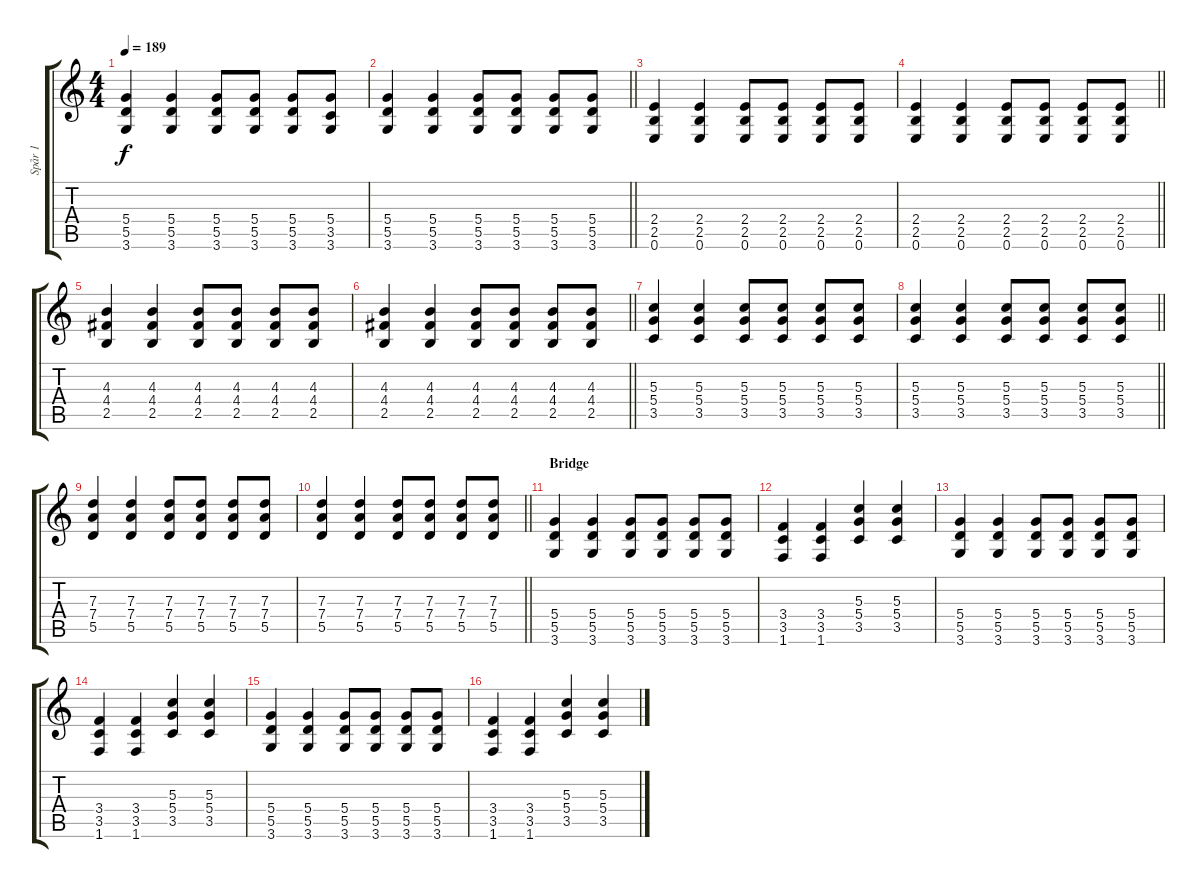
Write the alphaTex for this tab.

\track ("Spår 1" "Spår 1") {instrument acousticguitarsteel}
\staff {score tabs}
\tuning (E4 B3 G3 D3 A2 E2) {hide}
\ts (4 4)
\tempo 189
\clef g2
\ks c
(5.4 5.5 3.6).4{dy f} (5.4 5.5 3.6).4 (5.4 5.5 3.6).8 (5.4 5.5 3.6).8 (5.4 5.5 3.6).8 (5.4 3.5 3.6).8 |
\barLineRight lightlight
(5.4 5.5 3.6).4 (5.4 5.5 3.6).4 (5.4 5.5 3.6).8 (5.4 5.5 3.6).8 (5.4 5.5 3.6).8 (5.4 5.5 3.6).8 |
(2.4 2.5 0.6).4 (2.4 2.5 0.6).4 (2.4 2.5 0.6).8 (2.4 2.5 0.6).8 (2.4 2.5 0.6).8 (2.4 2.5 0.6).8 |
\barLineRight lightlight
(2.4 2.5 0.6).4 (2.4 2.5 0.6).4 (2.4 2.5 0.6).8 (2.4 2.5 0.6).8 (2.4 2.5 0.6).8 (2.4 2.5 0.6).8 |
(4.3 4.4 2.5).4 (4.3 4.4 2.5).4 (4.3 4.4 2.5).8 (4.3 4.4 2.5).8 (4.3 4.4 2.5).8 (4.3 4.4 2.5).8 |
\barLineRight lightlight
(4.3 4.4 2.5).4 (4.3 4.4 2.5).4 (4.3 4.4 2.5).8 (4.3 4.4 2.5).8 (4.3 4.4 2.5).8 (4.3 4.4 2.5).8 |
(5.3 5.4 3.5).4 (5.3 5.4 3.5).4 (5.3 5.4 3.5).8 (5.3 5.4 3.5).8 (5.3 5.4 3.5).8 (5.3 5.4 3.5).8 |
\barLineRight lightlight
(5.3 5.4 3.5).4 (5.3 5.4 3.5).4 (5.3 5.4 3.5).8 (5.3 5.4 3.5).8 (5.3 5.4 3.5).8 (5.3 5.4 3.5).8 |
(7.3 7.4 5.5).4 (7.3 7.4 5.5).4 (7.3 7.4 5.5).8 (7.3 7.4 5.5).8 (7.3 7.4 5.5).8 (7.3 7.4 5.5).8 |
\barLineRight lightlight
(7.3 7.4 5.5).4 (7.3 7.4 5.5).4 (7.3 7.4 5.5).8 (7.3 7.4 5.5).8 (7.3 7.4 5.5).8 (7.3 7.4 5.5).8 |
\section ("" "Bridge")
(5.4 5.5 3.6).4 (5.4 5.5 3.6).4 (5.4 5.5 3.6).8 (5.4 5.5 3.6).8 (5.4 5.5 3.6).8 (5.4 5.5 3.6).8 |
(3.4 3.5 1.6).4 (3.4 3.5 1.6).4 (5.3 5.4 3.5).4 (5.3 5.4 3.5).4 |
(5.4 5.5 3.6).4 (5.4 5.5 3.6).4 (5.4 5.5 3.6).8 (5.4 5.5 3.6).8 (5.4 5.5 3.6).8 (5.4 5.5 3.6).8 |
(3.4 3.5 1.6).4 (3.4 3.5 1.6).4 (5.3 5.4 3.5).4 (5.3 5.4 3.5).4 |
(5.4 5.5 3.6).4 (5.4 5.5 3.6).4 (5.4 5.5 3.6).8 (5.4 5.5 3.6).8 (5.4 5.5 3.6).8 (5.4 5.5 3.6).8 |
(3.4 3.5 1.6).4 (3.4 3.5 1.6).4 (5.3 5.4 3.5).4 (5.3 5.4 3.5).4
